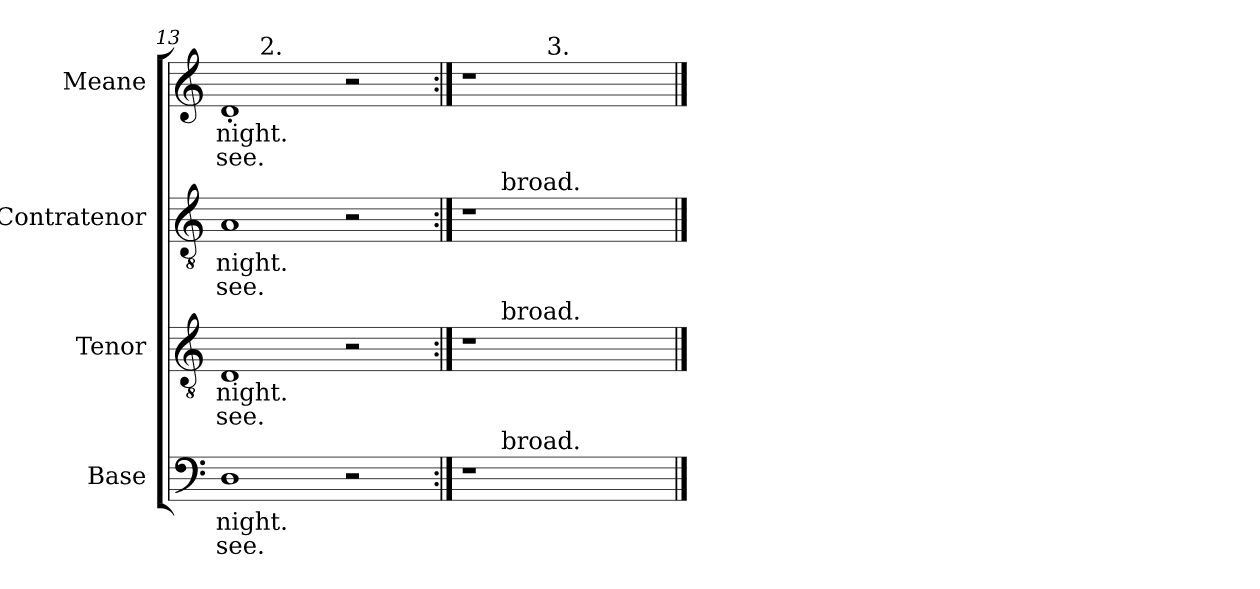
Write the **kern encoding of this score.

**kern	**text	**text	**kern	**text	**text	**kern	**text	**text	**kern	**text	**text
*part4	*part4	*part4	*part3	*part3	*part3	*part2	*part2	*part2	*part1	*part1	*part1
*staff4	*staff4	*staff4	*staff3	*staff3	*staff3	*staff2	*staff2	*staff2	*staff1	*staff1	*staff1
*I"Base	*	*	*I"Tenor	*	*	*I"Contratenor	*	*	*I"Meane	*	*
*clefF4	*	*	*clefGv2	*	*	*clefGv2	*	*	*clefG2	*	*
*k[]	*	*	*k[]	*	*	*k[]	*	*	*k[]	*	*
*C:	*	*	*C:	*	*	*C:	*	*	*C:	*	*
=13	=13	=13	=13	=13	=13	=13	=13	=13	=13	=13	=13
!	!LO:LY:b	!LO:LY:b	!	!LO:LY:b	!LO:LY:b	!	!LO:LY:b	!LO:LY:b	!	!LO:LY:b	!LO:LY:b
*	*	*	*	*	*	*	*	*	*^	*	*
1D	night.	see.	1D	night.	see.	1A	night.	see.	1d'<	8ryy	night.	see.
.	.	.	.	.	.	.	.	.	.	32ryy	.	.
!	!	!	!	!	!	!	!	!	!	!LO:TX:a:t=2.	!	!
.	.	.	.	.	.	.	.	.	.	1ryy	.	.
2r	.	.	2r	.	.	2r	.	.	2r	.	.	.
.	.	.	.	.	.	.	.	.	.	4ryy	.	.
.	.	.	.	.	.	.	.	.	.	16.ryy	.	.
=14:|!	=14:|!	=14:|!	=14:|!	=14:|!	=14:|!	=14:|!	=14:|!	=14:|!	=14:|!	=14:|!	=14:|!	=14:|!
*^	*	*	*^	*	*	*^	*	*	*	*	*	*
1r	8ryy	.	.	1r	8ryy	.	.	1r	8ryy	.	.	1r	4ryy	.	.
.	32ryy	.	.	.	32ryy	.	.	.	32ryy	.	.	.	.	.	.
!	!	!	!	!	!	!	!	!	!LO:TX:a:t=broad.	!	!	!	!	!	!
!	!	!	!	!	!LO:TX:a:t=broad.	!	!	!	!	!	!	!	!	!	!
!	!LO:TX:a:t=broad.	!	!	!	!	!	!	!	!	!	!	!	!	!	!
.	2ryy	.	.	.	2ryy	.	.	.	2ryy	.	.	.	.	.	.
.	.	.	.	.	.	.	.	.	.	.	.	.	16.ryy	.	.
!	!	!	!	!	!	!	!	!	!	!	!	!	!LO:TX:a:t=3.	!	!
.	.	.	.	.	.	.	.	.	.	.	.	.	2ryy	.	.
.	4ryy	.	.	.	4ryy	.	.	.	4ryy	.	.	.	.	.	.
.	.	.	.	.	.	.	.	.	.	.	.	.	8ryy	.	.
.	16.ryy	.	.	.	16.ryy	.	.	.	16.ryy	.	.	.	.	.	.
.	.	.	.	.	.	.	.	.	.	.	.	.	32ryy	.	.
*v	*v	*	*	*	*	*	*	*v	*v	*	*	*v	*v	*	*
*	*	*	*v	*v	*	*	*	*	*	*	*	*
==	==	==	==	==	==	==	==	==	==	==	==
*-	*-	*-	*-	*-	*-	*-	*-	*-	*-	*-	*-
